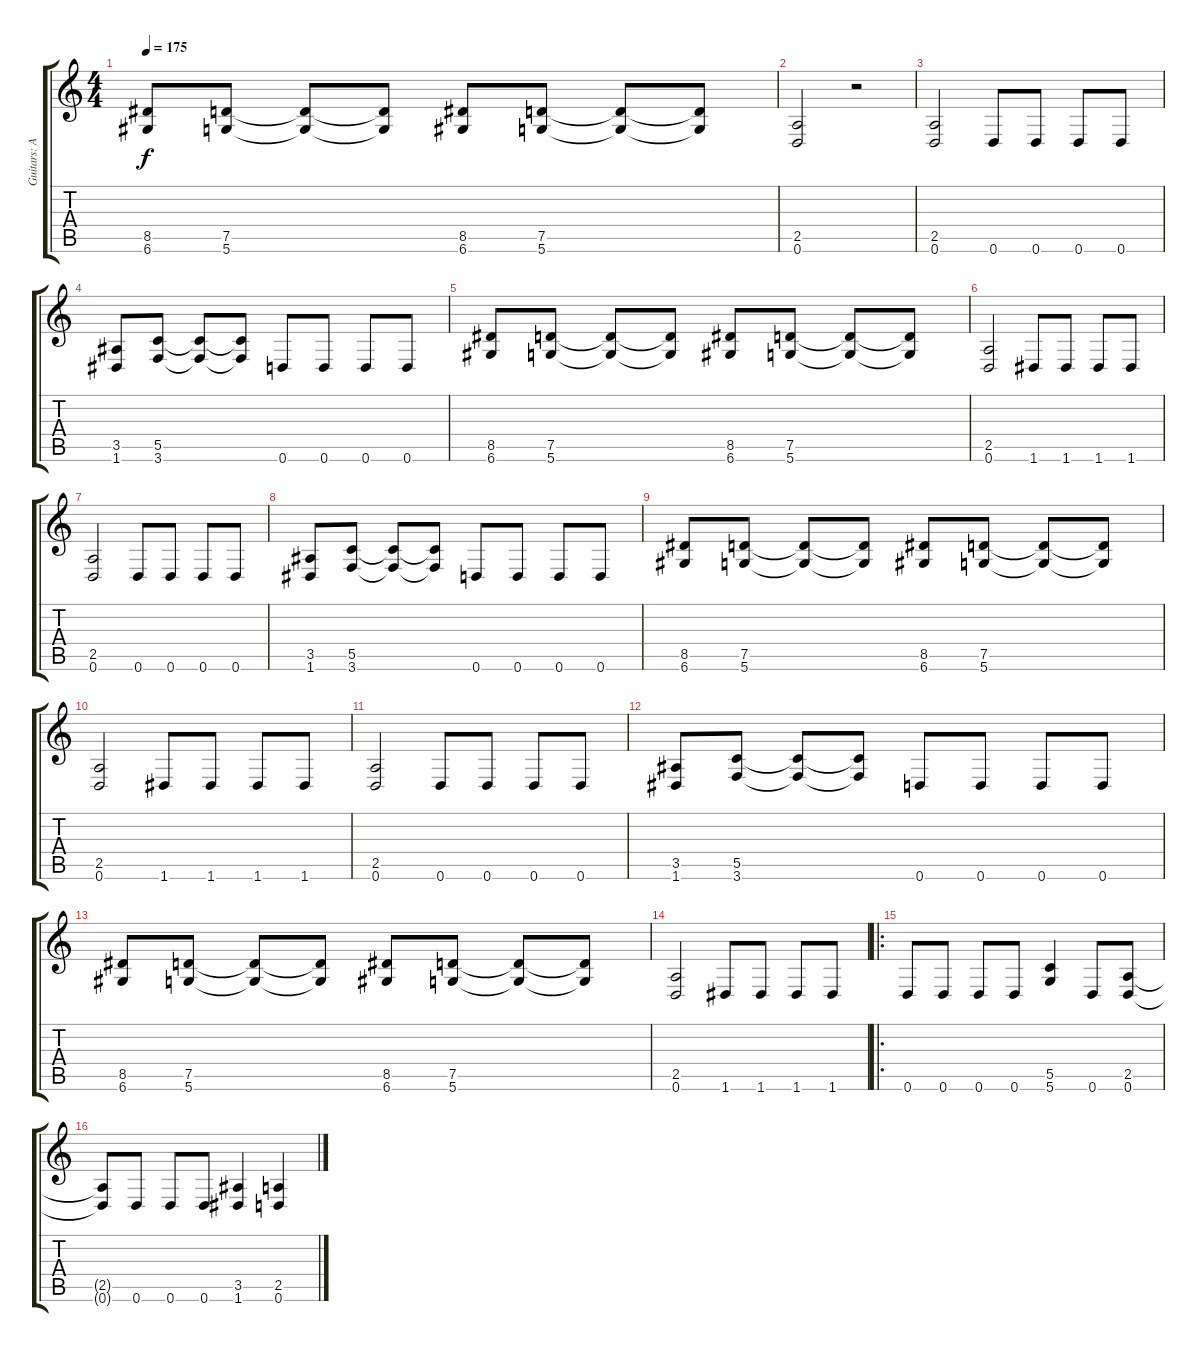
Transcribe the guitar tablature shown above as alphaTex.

\track ("Guitars: Allen West" "Guitars: A") {instrument distortionguitar}
\staff {score tabs}
\tuning (D4 A3 F3 C3 G2 D2) {hide}
\ts (4 4)
\tempo 175
\clef g2
\ks c
(8.5 6.6).8{dy f} (7.5 5.6).8 (7.5{t} 5.6{t}).8 (7.5{t} 5.6{t}).8 (8.5 6.6).8 (7.5 5.6).8 (7.5{t} 5.6{t}).8 (7.5{t} 5.6{t}).8 |
(2.5 0.6).2 r.2 |
(2.5 0.6).2 0.6.8 0.6.8 0.6.8 0.6.8 |
(3.5 1.6).8 (5.5 3.6).8 (5.5{t} 3.6{t}).8 (5.5{t} 3.6{t}).8 0.6.8 0.6.8 0.6.8 0.6.8 |
(8.5 6.6).8 (7.5 5.6).8 (7.5{t} 5.6{t}).8 (7.5{t} 5.6{t}).8 (8.5 6.6).8 (7.5 5.6).8 (7.5{t} 5.6{t}).8 (7.5{t} 5.6{t}).8 |
(2.5 0.6).2 1.6.8 1.6.8 1.6.8 1.6.8 |
(2.5 0.6).2 0.6.8 0.6.8 0.6.8 0.6.8 |
(3.5 1.6).8 (5.5 3.6).8 (5.5{t} 3.6{t}).8 (5.5{t} 3.6{t}).8 0.6.8 0.6.8 0.6.8 0.6.8 |
(8.5 6.6).8 (7.5 5.6).8 (7.5{t} 5.6{t}).8 (7.5{t} 5.6{t}).8 (8.5 6.6).8 (7.5 5.6).8 (7.5{t} 5.6{t}).8 (7.5{t} 5.6{t}).8 |
(2.5 0.6).2 1.6.8 1.6.8 1.6.8 1.6.8 |
(2.5 0.6).2 0.6.8 0.6.8 0.6.8 0.6.8 |
(3.5 1.6).8 (5.5 3.6).8 (5.5{t} 3.6{t}).8 (5.5{t} 3.6{t}).8 0.6.8 0.6.8 0.6.8 0.6.8 |
(8.5 6.6).8 (7.5 5.6).8 (7.5{t} 5.6{t}).8 (7.5{t} 5.6{t}).8 (8.5 6.6).8 (7.5 5.6).8 (7.5{t} 5.6{t}).8 (7.5{t} 5.6{t}).8 |
(2.5 0.6).2 1.6.8 1.6.8 1.6.8 1.6.8 |
\ro
0.6.8 0.6.8 0.6.8 0.6.8 (5.5 5.6).4 0.6.8 (2.5 0.6).8 |
(2.5{t} 0.6{t}).8 0.6.8 0.6.8 0.6.8 (3.5 1.6).4 (2.5 0.6).4
